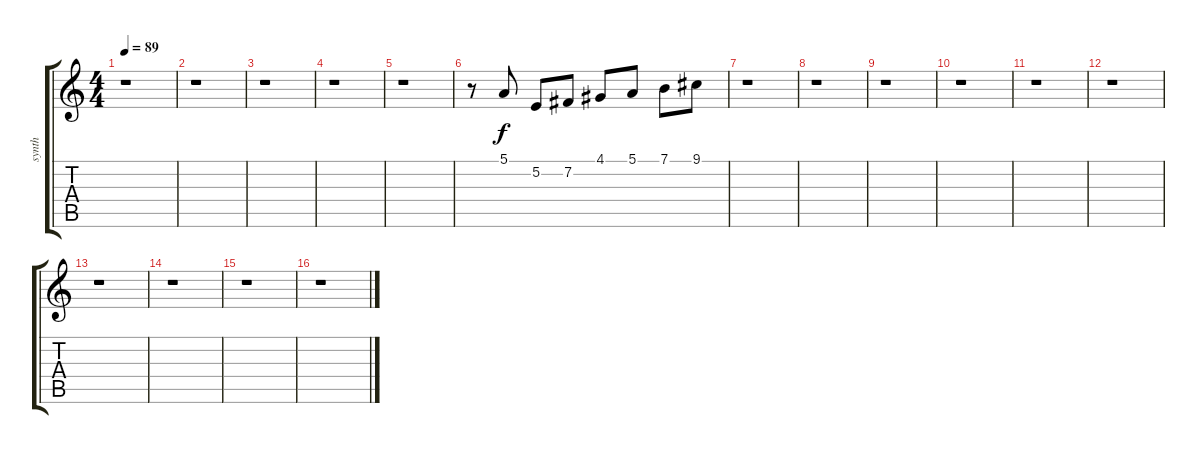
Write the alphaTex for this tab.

\track ("synth" "synth") {instrument acousticgrandpiano}
\staff {score tabs}
\tuning (E4 B3 G3 D3 A2 E2) {hide}
\ts (4 4)
\tempo 89
\clef g2
\ks c
r.1{dy f} |
r.1 |
r.1 |
r.1 |
r.1 |
r.8 5.1.8 5.2.8 7.2.8 4.1.8 5.1.8 7.1.8 9.1.8 |
r.1 |
r.1 |
r.1 |
r.1 |
r.1 |
r.1 |
r.1 |
r.1 |
r.1 |
r.1
